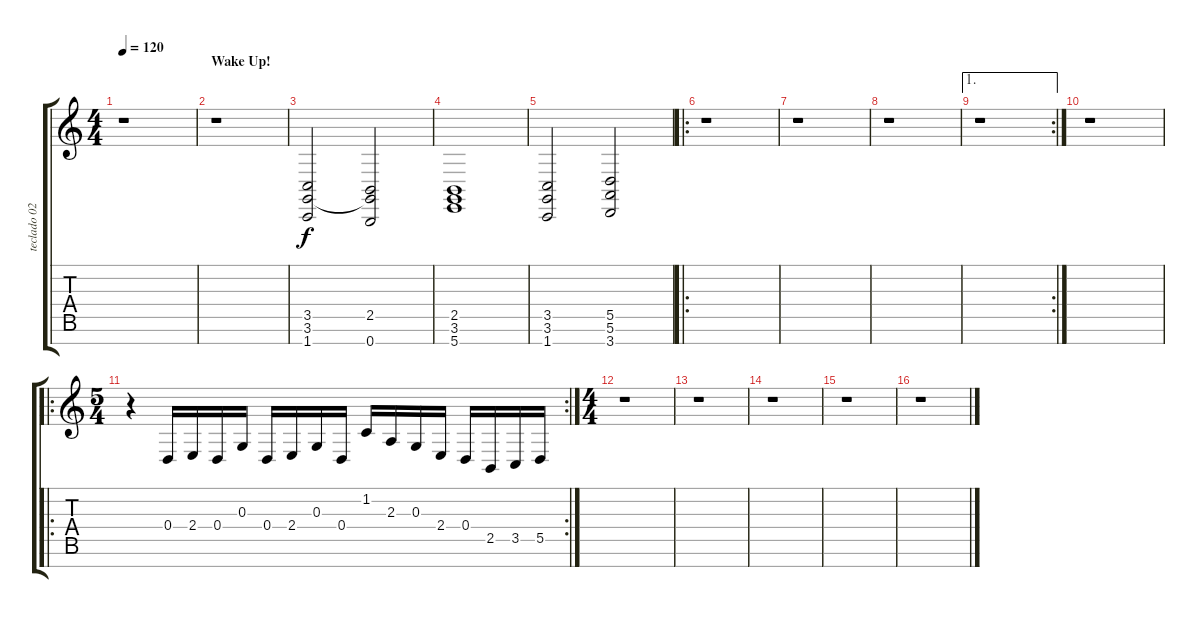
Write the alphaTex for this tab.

\track ("teclado 02" "teclado 02") {instrument lead8bassandlead}
\staff {score tabs}
\tuning (E4 B3 G3 D3 A2 E2 B1) {hide}
\ts (4 4)
\tempo 120
\clef g2
\ks c
r.1{dy f} |
\section ("" "Wake Up!")
r.1 |
(3.5 3.6 1.7).2{volume 8 instrument churchorgan} (2.5 3.6{t} 0.7).2 |
(2.5 3.6 5.7).1 |
(3.5 3.6 1.7).2 (5.5 5.6 3.7).2 |
\ro
r.1 |
r.1 |
r.1 |
\ae 1
\rc 2
r.1 |
r.1 |
\ro
\rc 2
\ts (5 4)
r.4 0.4.16{instrument lead2sawtooth} 2.4.16 0.4.16 0.3.16 0.4.16 2.4.16 0.3.16 0.4.16 1.2.16 2.3.16 0.3.16 2.4.16 0.4.16 2.5.16 3.5.16 5.5.16 |
\ts (4 4)
r.1 |
r.1 |
r.1 |
r.1 |
r.1
